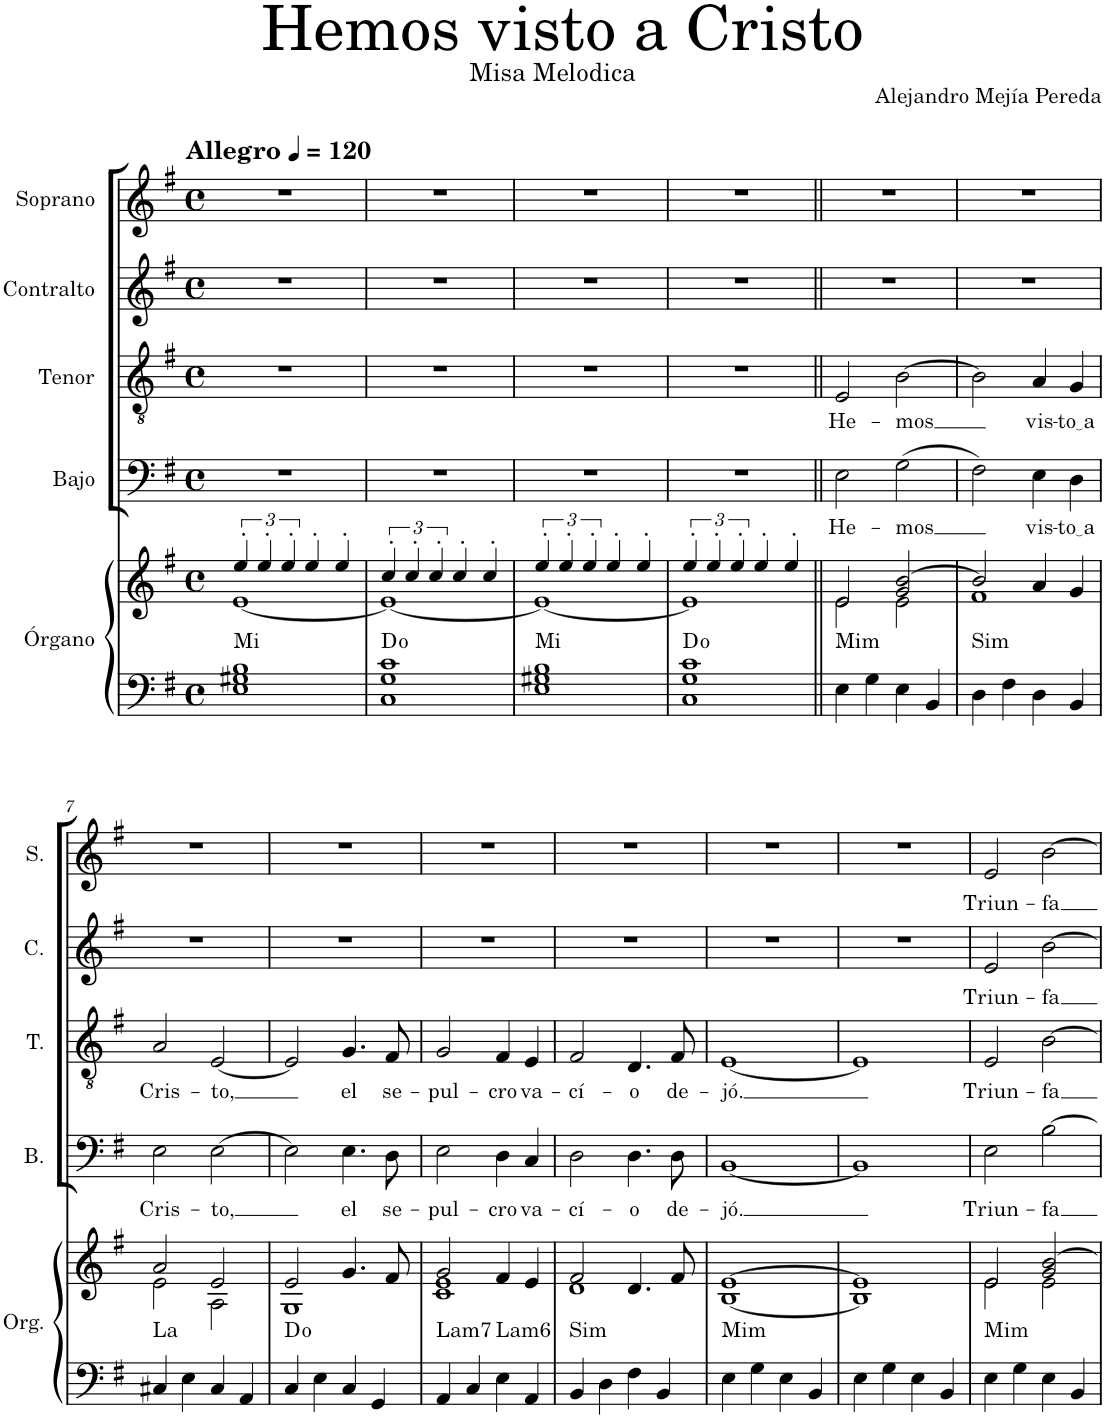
**kern	**kern	**harte	**kern	**text	**kern	**text	**kern	**text	**kern	**text
*part5	*part5	*part5	*part4	*part4	*part3	*part3	*part2	*part2	*part1	*part1
*staff6	*staff5	*	*staff4	*staff4	*staff3	*staff3	*staff2	*staff2	*staff1	*staff1
*I"Órgano	*	*	*I"Bajo	*	*I"Tenor	*	*I"Contralto	*	*I"Soprano	*
*	*	*	*I'B.	*	*I'T.	*	*I'C.	*	*I'S.	*
*clefF4	*clefG2	*	*clefF4	*	*clefGv2	*	*clefG2	*	*clefG2	*
*k[f#]	*k[f#]	*	*k[f#]	*	*k[f#]	*	*k[f#]	*	*k[f#]	*
*M4/4	*M4/4	*	*M4/4	*	*M4/4	*	*M4/4	*	*M4/4	*
*met(c)	*met(c)	*	*met(c)	*	*met(c)	*	*met(c)	*	*met(c)	*
*MM120	*MM120	*	*MM120	*	*MM120	*	*MM120	*	*MM120	*
=1	=1	=1	=1	=1	=1	=1	=1	=1	=1	=1
*	*^	*	*	*	*	*	*	*	*	*
!	!	!	!LO:H:kt=Mi	!	!	!	!	!	!	!LO:TX:a:B:t=Allegro	!
1E 1G#X 1B	6ee'/	[1e	N	1r	.	1r	.	1r	.	1r	.
.	6ee'/	.	.	.	.	.	.	.	.	.	.
.	6ee'/	.	.	.	.	.	.	.	.	.	.
.	4ee'/	.	.	.	.	.	.	.	.	.	.
.	4ee'/	.	.	.	.	.	.	.	.	.	.
=2	=2	=2	=2	=2	=2	=2	=2	=2	=2	=2	=2
1C 1G 1c	6cc'/	1e_	D:dim	1r	.	1r	.	1r	.	1r	.
.	6cc'/	.	.	.	.	.	.	.	.	.	.
.	6cc'/	.	.	.	.	.	.	.	.	.	.
.	4cc'/	.	.	.	.	.	.	.	.	.	.
.	4cc'/	.	.	.	.	.	.	.	.	.	.
=3	=3	=3	=3	=3	=3	=3	=3	=3	=3	=3	=3
!	!	!	!LO:H:kt=Mi	!	!	!	!	!	!	!	!
1E 1G#X 1B	6ee'/	1e_	N	1r	.	1r	.	1r	.	1r	.
.	6ee'/	.	.	.	.	.	.	.	.	.	.
.	6ee'/	.	.	.	.	.	.	.	.	.	.
.	4ee'/	.	.	.	.	.	.	.	.	.	.
.	4ee'/	.	.	.	.	.	.	.	.	.	.
=4	=4	=4	=4	=4	=4	=4	=4	=4	=4	=4	=4
1C 1G 1c	6ee'/	1e]	D:dim	1r	.	1r	.	1r	.	1r	.
.	6ee'/	.	.	.	.	.	.	.	.	.	.
.	6ee'/	.	.	.	.	.	.	.	.	.	.
.	4ee'/	.	.	.	.	.	.	.	.	.	.
.	4ee'/	.	.	.	.	.	.	.	.	.	.
=5||	=5||	=5||	=5||	=5||	=5||	=5||	=5||	=5||	=5||	=5||	=5||
!	!	!	!LO:H:kt=Mim	!	!LO:LY:b	!	!LO:LY:b	!	!	!	!
4E\	2e/	2e\	N	2E\	He-	2E/	He-	1r	.	1r	.
4G\	.	.	.	.	.	.	.	.	.	.	.
!	!	!	!	!	!LO:LY:b	!	!LO:LY:b	!	!	!	!
4E\	2g/ [2b/	2e\	.	(2G\	-mos	[2B\	-mos	.	.	.	.
4BB/	.	.	.	.	.	.	.	.	.	.	.
=6	=6	=6	=6	=6	=6	=6	=6	=6	=6	=6	=6
!	!	!	!LO:H:kt=Sim	!	!	!	!	!	!	!	!
4D\	2b/]	1f#	N	2F#\)	.	2B\]	.	1r	.	1r	.
4F#\	.	.	.	.	.	.	.	.	.	.	.
!	!	!	!	!	!LO:LY:b	!	!LO:LY:b	!	!	!	!
4D\	4a/	.	.	4E\	vis-	4A/	vis-	.	.	.	.
!	!	!	!	!	!LO:LY:b	!	!LO:LY:b	!	!	!	!
4BB/	4g/	.	.	4D\	to a	4G/	to a	.	.	.	.
!!LO:LB:g=z
=7	=7	=7	=7	=7	=7	=7	=7	=7	=7	=7	=7
!	!	!	!LO:H:kt=La	!	!LO:LY:b	!	!LO:LY:b	!	!	!	!
4C#X/	2a/	2e\	N	2E\	Cris-	2A/	Cris-	1r	.	1r	.
4E\	.	.	.	.	.	.	.	.	.	.	.
!	!	!	!	!	!LO:LY:b	!	!LO:LY:b	!	!	!	!
4C#/	2e/	2A\	.	[2E\	-to,	[2E/	-to,	.	.	.	.
4AA/	.	.	.	.	.	.	.	.	.	.	.
=8	=8	=8	=8	=8	=8	=8	=8	=8	=8	=8	=8
4C/	2e/	1G	D:dim	2E\]	.	2E/]	.	1r	.	1r	.
4E\	.	.	.	.	.	.	.	.	.	.	.
!	!	!	!	!	!LO:LY:b	!	!LO:LY:b	!	!	!	!
4C/	4.g/	.	.	4.E\	el	4.G/	el	.	.	.	.
4GG/	.	.	.	.	.	.	.	.	.	.	.
!	!	!	!	!	!LO:LY:b	!	!LO:LY:b	!	!	!	!
.	8f#/	.	.	8D\	se-	8F#/	se-	.	.	.	.
=9	=9	=9	=9	=9	=9	=9	=9	=9	=9	=9	=9
!	!	!	!LO:H:kt=Lam7	!	!LO:LY:b	!	!LO:LY:b	!	!	!	!
4AA/	2g/	1c 1e	N	2E\	-pul-	2G/	-pul-	1r	.	1r	.
4C/	.	.	.	.	.	.	.	.	.	.	.
!	!	!	!LO:H:kt=Lam6	!	!LO:LY:b	!	!LO:LY:b	!	!	!	!
4E\	4f#/	.	N	4D\	-cro	4F#/	-cro	.	.	.	.
!	!	!	!	!	!LO:LY:b	!	!LO:LY:b	!	!	!	!
4AA/	4e/	.	.	4C/	va-	4E/	va-	.	.	.	.
=10	=10	=10	=10	=10	=10	=10	=10	=10	=10	=10	=10
!	!	!	!LO:H:kt=Sim	!	!LO:LY:b	!	!LO:LY:b	!	!	!	!
4BB/	2f#/	1d	N	2D\	-cí-	2F#/	-cí-	1r	.	1r	.
4D\	.	.	.	.	.	.	.	.	.	.	.
!	!	!	!	!	!LO:LY:b	!	!LO:LY:b	!	!	!	!
4F#\	4.d/	.	.	4.D\	-o	4.D/	-o	.	.	.	.
4BB/	.	.	.	.	.	.	.	.	.	.	.
!	!	!	!	!	!LO:LY:b	!	!LO:LY:b	!	!	!	!
.	8f#/	.	.	8D\	de-	8F#/	de-	.	.	.	.
=11	=11	=11	=11	=11	=11	=11	=11	=11	=11	=11	=11
!	!	!	!LO:H:kt=Mim	!	!LO:LY:b	!	!LO:LY:b	!	!	!	!
4E\	[1e	[1B	N	[1BB	-jó.	[1E	-jó.	1r	.	1r	.
4G\	.	.	.	.	.	.	.	.	.	.	.
4E\	.	.	.	.	.	.	.	.	.	.	.
4BB/	.	.	.	.	.	.	.	.	.	.	.
=12	=12	=12	=12	=12	=12	=12	=12	=12	=12	=12	=12
4E\	1e]	1B]	.	1BB]	.	1E]	.	1r	.	1r	.
4G\	.	.	.	.	.	.	.	.	.	.	.
4E\	.	.	.	.	.	.	.	.	.	.	.
4BB/	.	.	.	.	.	.	.	.	.	.	.
=13	=13	=13	=13	=13	=13	=13	=13	=13	=13	=13	=13
!	!	!	!LO:H:kt=Mim	!	!LO:LY:b	!	!LO:LY:b	!	!LO:LY:b	!	!LO:LY:b
4E\	2e/	2e\	N	2E\	Triun-	2E/	Triun-	2e/	Triun-	2e/	Triun-
4G\	.	.	.	.	.	.	.	.	.	.	.
!	!	!	!	!	!LO:LY:b	!	!LO:LY:b	!	!LO:LY:b	!	!LO:LY:b
4E\	2g/ [2b/	2e\	.	[2B\	-fa	[2B\	-fa	[2b\	-fa	[2b\	-fa
4BB/	.	.	.	.	.	.	.	.	.	.	.
*	*v	*v	*	*	*	*	*	*	*	*	*
=	=	=	=	=	=	=	=	=	=	=
*-	*-	*-	*-	*-	*-	*-	*-	*-	*-	*-
